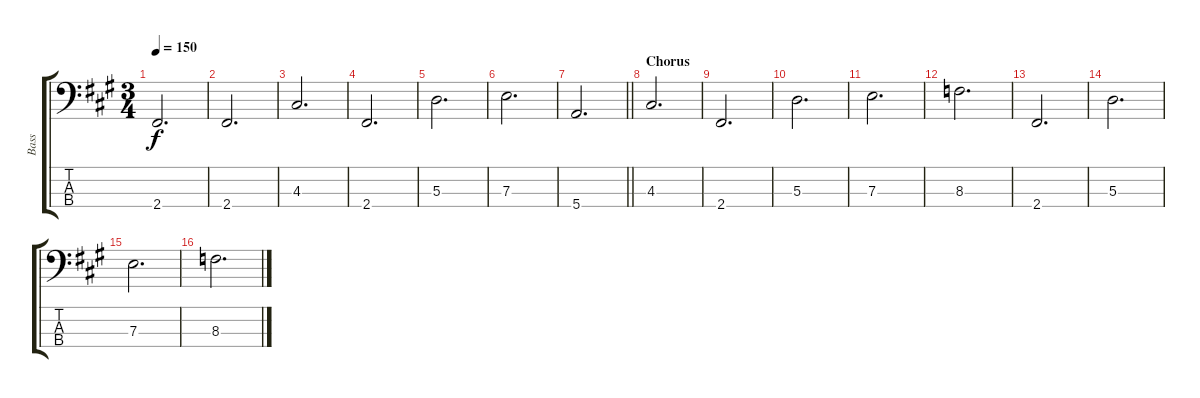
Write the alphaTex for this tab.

\track ("Bass" "Bass") {instrument acousticbass}
\staff {score tabs}
\tuning (G2 D2 A1 E1) {hide}
\ts (3 4)
\tempo 150
\clef f4
\ks f#minor
2.4.2{d dy f} |
2.4.2{d} |
4.3.2{d} |
2.4.2{d} |
5.3.2{d} |
7.3.2{d} |
\barLineRight lightlight
5.4.2{d} |
\section ("" "Chorus")
4.3.2{d} |
2.4.2{d} |
5.3.2{d} |
7.3.2{d} |
8.3.2{d} |
2.4.2{d} |
5.3.2{d} |
7.3.2{d} |
8.3.2{d}
